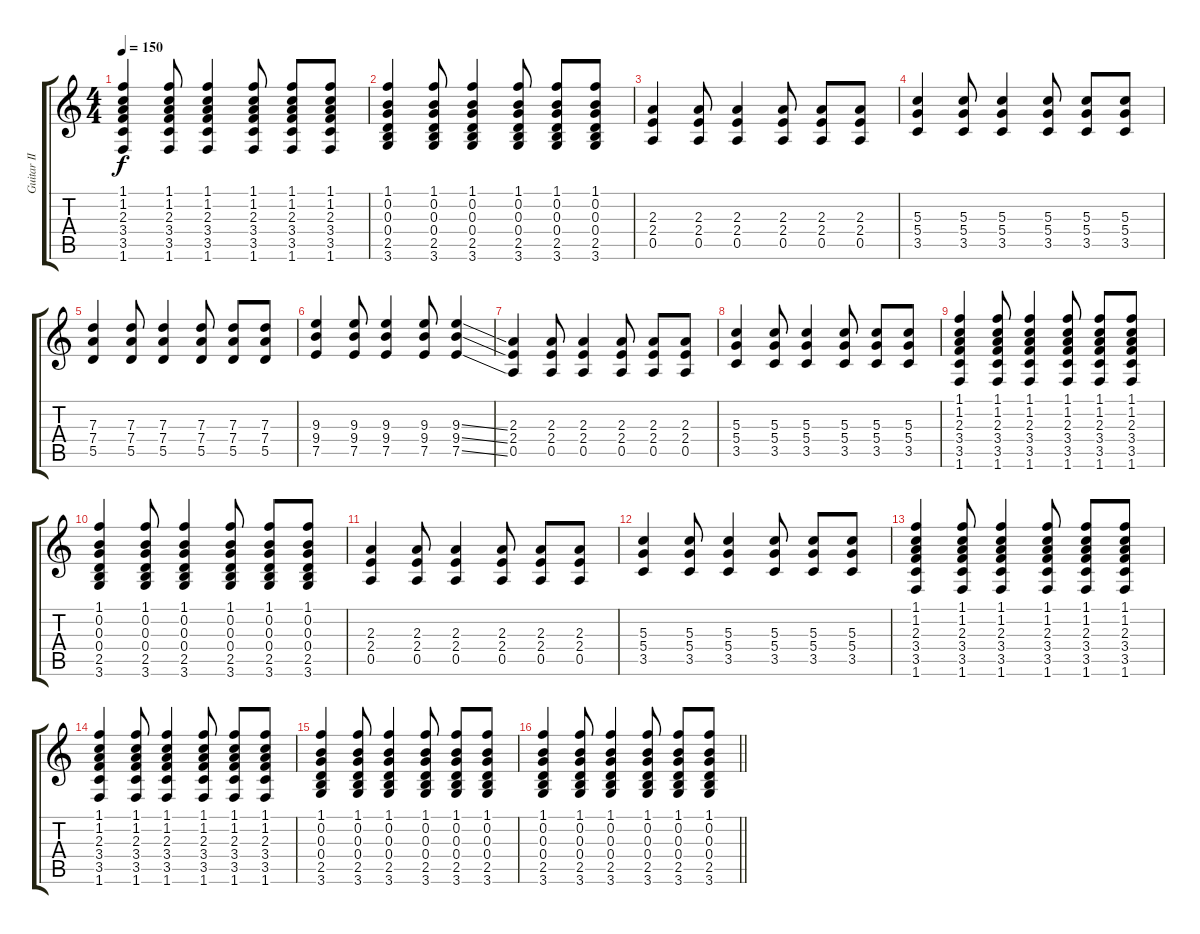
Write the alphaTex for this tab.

\track ("Guitar II" "Guitar II") {instrument distortionguitar}
\staff {score tabs}
\tuning (E4 B3 G3 D3 A2 E2) {hide}
\ts (4 4)
\tempo 150
\clef g2
\ks c
(1.1 1.2 2.3 3.4 3.5 1.6).4{dy f instrument overdrivenguitar} (1.1 1.2 2.3 3.4 3.5 1.6).8 (1.1 1.2 2.3 3.4 3.5 1.6).4 (1.1 1.2 2.3 3.4 3.5 1.6).8 (1.1 1.2 2.3 3.4 3.5 1.6).8 (1.1 1.2 2.3 3.4 3.5 1.6).8 |
(1.1 0.2 0.3 0.4 2.5 3.6).4 (1.1 0.2 0.3 0.4 2.5 3.6).8 (1.1 0.2 0.3 0.4 2.5 3.6).4 (1.1 0.2 0.3 0.4 2.5 3.6).8 (1.1 0.2 0.3 0.4 2.5 3.6).8 (1.1 0.2 0.3 0.4 2.5 3.6).8 |
(2.3 2.4 0.5).4 (2.3 2.4 0.5).8 (2.3 2.4 0.5).4 (2.3 2.4 0.5).8 (2.3 2.4 0.5).8 (2.3 2.4 0.5).8 |
(5.3 5.4 3.5).4 (5.3 5.4 3.5).8 (5.3 5.4 3.5).4 (5.3 5.4 3.5).8 (5.3 5.4 3.5).8 (5.3 5.4 3.5).8 |
(7.3 7.4 5.5).4 (7.3 7.4 5.5).8 (7.3 7.4 5.5).4 (7.3 7.4 5.5).8 (7.3 7.4 5.5).8 (7.3 7.4 5.5).8 |
(9.3 9.4 7.5).4 (9.3 9.4 7.5).8 (9.3 9.4 7.5).4 (9.3 9.4 7.5).8 (9.3{ss} 9.4{ss} 7.5{ss}).4 |
(2.3 2.4 0.5).4 (2.3 2.4 0.5).8 (2.3 2.4 0.5).4 (2.3 2.4 0.5).8 (2.3 2.4 0.5).8 (2.3 2.4 0.5).8 |
(5.3 5.4 3.5).4 (5.3 5.4 3.5).8 (5.3 5.4 3.5).4 (5.3 5.4 3.5).8 (5.3 5.4 3.5).8 (5.3 5.4 3.5).8 |
(1.1 1.2 2.3 3.4 3.5 1.6).4 (1.1 1.2 2.3 3.4 3.5 1.6).8 (1.1 1.2 2.3 3.4 3.5 1.6).4 (1.1 1.2 2.3 3.4 3.5 1.6).8 (1.1 1.2 2.3 3.4 3.5 1.6).8 (1.1 1.2 2.3 3.4 3.5 1.6).8 |
(1.1 0.2 0.3 0.4 2.5 3.6).4 (1.1 0.2 0.3 0.4 2.5 3.6).8 (1.1 0.2 0.3 0.4 2.5 3.6).4 (1.1 0.2 0.3 0.4 2.5 3.6).8 (1.1 0.2 0.3 0.4 2.5 3.6).8 (1.1 0.2 0.3 0.4 2.5 3.6).8 |
(2.3 2.4 0.5).4 (2.3 2.4 0.5).8 (2.3 2.4 0.5).4 (2.3 2.4 0.5).8 (2.3 2.4 0.5).8 (2.3 2.4 0.5).8 |
(5.3 5.4 3.5).4 (5.3 5.4 3.5).8 (5.3 5.4 3.5).4 (5.3 5.4 3.5).8 (5.3 5.4 3.5).8 (5.3 5.4 3.5).8 |
(1.1 1.2 2.3 3.4 3.5 1.6).4 (1.1 1.2 2.3 3.4 3.5 1.6).8 (1.1 1.2 2.3 3.4 3.5 1.6).4 (1.1 1.2 2.3 3.4 3.5 1.6).8 (1.1 1.2 2.3 3.4 3.5 1.6).8 (1.1 1.2 2.3 3.4 3.5 1.6).8 |
(1.1 1.2 2.3 3.4 3.5 1.6).4 (1.1 1.2 2.3 3.4 3.5 1.6).8 (1.1 1.2 2.3 3.4 3.5 1.6).4 (1.1 1.2 2.3 3.4 3.5 1.6).8 (1.1 1.2 2.3 3.4 3.5 1.6).8 (1.1 1.2 2.3 3.4 3.5 1.6).8 |
(1.1 0.2 0.3 0.4 2.5 3.6).4 (1.1 0.2 0.3 0.4 2.5 3.6).8 (1.1 0.2 0.3 0.4 2.5 3.6).4 (1.1 0.2 0.3 0.4 2.5 3.6).8 (1.1 0.2 0.3 0.4 2.5 3.6).8 (1.1 0.2 0.3 0.4 2.5 3.6).8 |
\barLineRight lightlight
(1.1 0.2 0.3 0.4 2.5 3.6).4 (1.1 0.2 0.3 0.4 2.5 3.6).8 (1.1 0.2 0.3 0.4 2.5 3.6).4 (1.1 0.2 0.3 0.4 2.5 3.6).8 (1.1 0.2 0.3 0.4 2.5 3.6).8 (1.1 0.2 0.3 0.4 2.5 3.6).8
